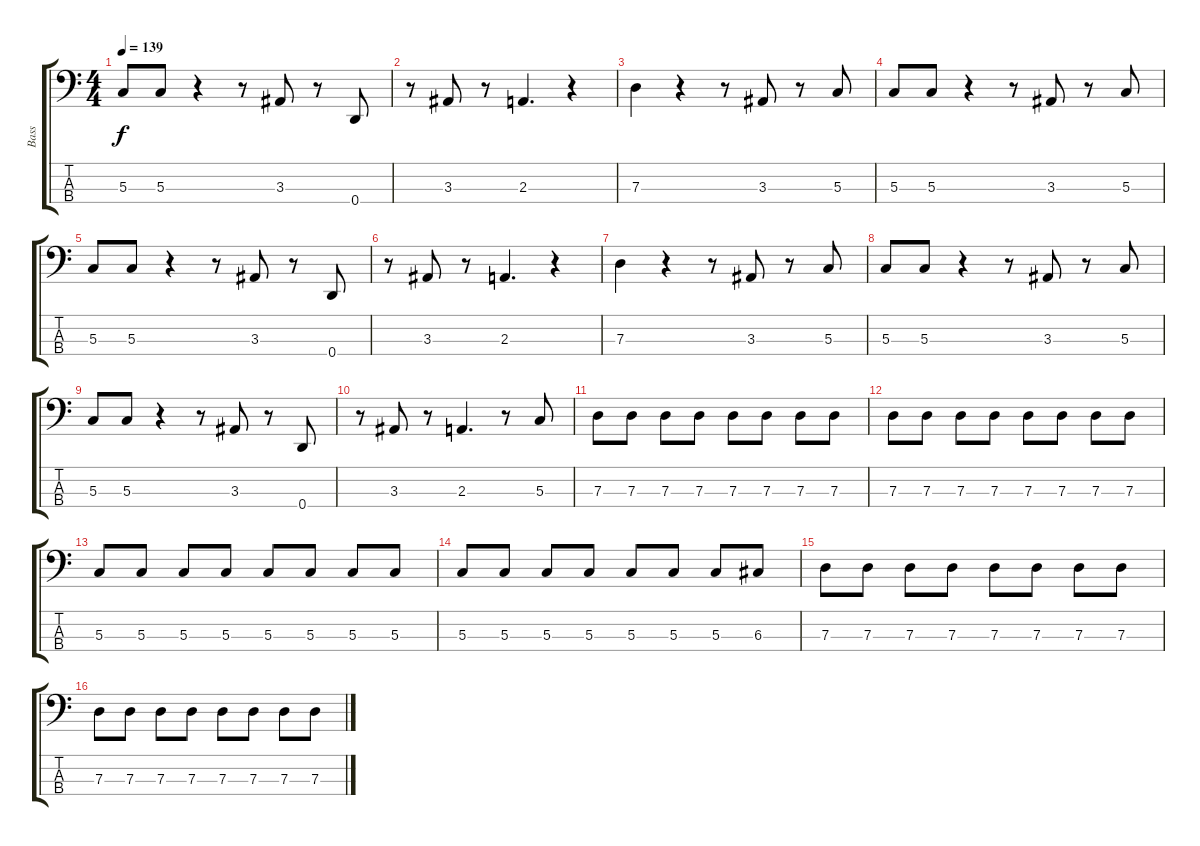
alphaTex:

\track ("Bass" "Bass") {instrument electricbassfinger}
\staff {score tabs}
\tuning (F2 C2 G1 D1) {hide}
\ts (4 4)
\tempo 139
\clef f4
\ks c
5.3.8{dy f} 5.3.8 r.4 r.8 3.3.8 r.8 0.4.8 |
r.8 3.3.8 r.8 2.3.4{d} r.4 |
7.3.4 r.4 r.8 3.3.8 r.8 5.3.8 |
5.3.8 5.3.8 r.4 r.8 3.3.8 r.8 5.3.8 |
5.3.8 5.3.8 r.4 r.8 3.3.8 r.8 0.4.8 |
r.8 3.3.8 r.8 2.3.4{d} r.4 |
7.3.4 r.4 r.8 3.3.8 r.8 5.3.8 |
5.3.8 5.3.8 r.4 r.8 3.3.8 r.8 5.3.8 |
5.3.8 5.3.8 r.4 r.8 3.3.8 r.8 0.4.8 |
r.8 3.3.8 r.8 2.3.4{d} r.8 5.3.8 |
7.3.8 7.3.8 7.3.8 7.3.8 7.3.8 7.3.8 7.3.8 7.3.8 |
7.3.8 7.3.8 7.3.8 7.3.8 7.3.8 7.3.8 7.3.8 7.3.8 |
5.3.8 5.3.8 5.3.8 5.3.8 5.3.8 5.3.8 5.3.8 5.3.8 |
5.3.8 5.3.8 5.3.8 5.3.8 5.3.8 5.3.8 5.3.8 6.3.8 |
7.3.8 7.3.8 7.3.8 7.3.8 7.3.8 7.3.8 7.3.8 7.3.8 |
7.3.8 7.3.8 7.3.8 7.3.8 7.3.8 7.3.8 7.3.8 7.3.8
